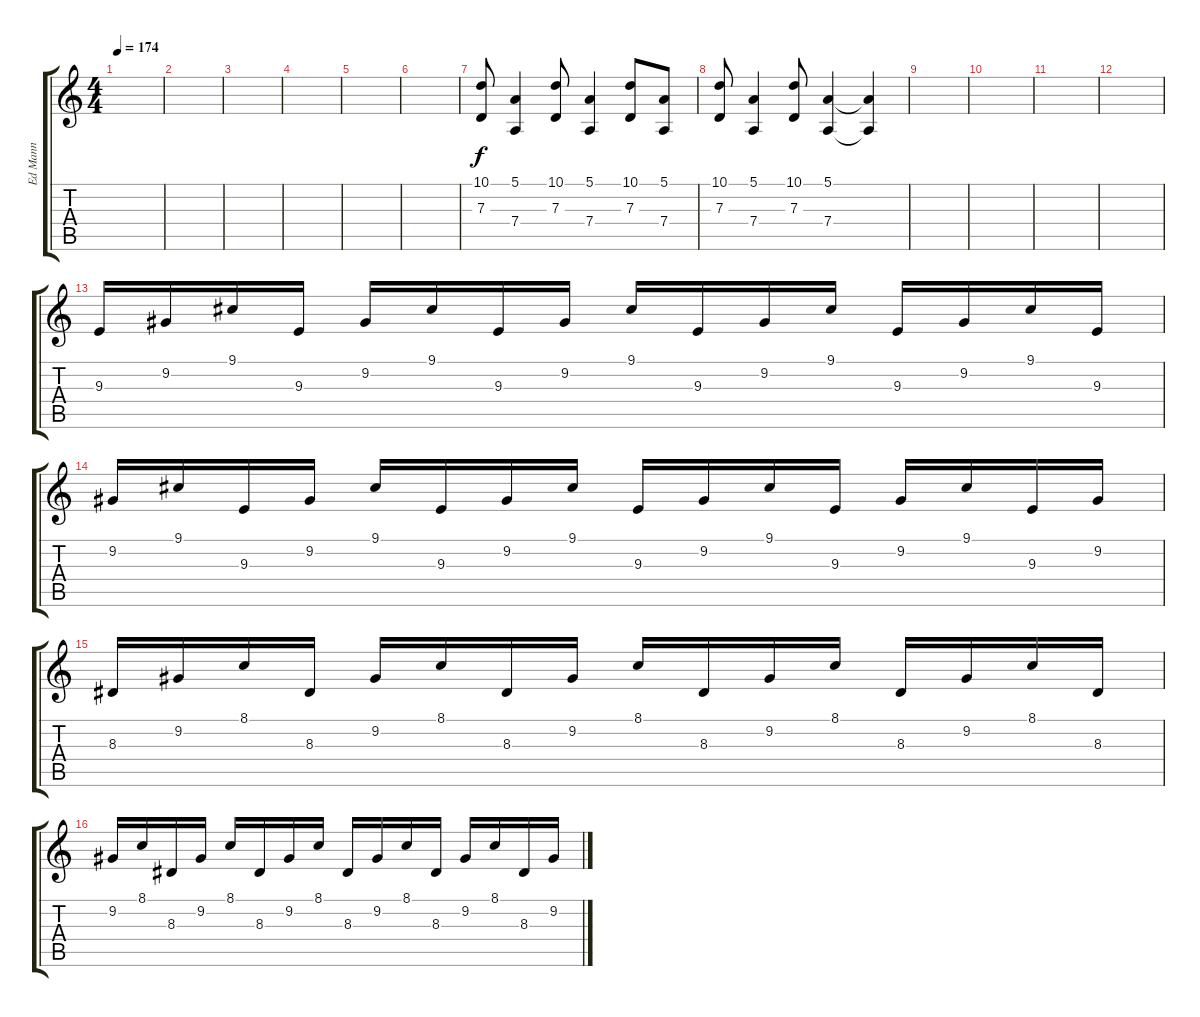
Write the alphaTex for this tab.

\track ("Ed Mann" "Ed Mann") {instrument marimba}
\staff {score tabs}
\tuning (E4 B3 G3 D3 A2 E2) {hide}
\ts (4 4)
\tempo 174
\clef g2
\ks c
|
|
|
|
|
|
(10.1 7.3).8 (5.1 7.4).4 (10.1 7.3).8 (5.1 7.4).4 (10.1 7.3).8 (5.1 7.4).8 |
(10.1 7.3).8 (5.1 7.4).4 (10.1 7.3).8 (5.1 7.4).4 (5.1{t} 7.4{t}).4 |
|
|
|
|
9.3.16 9.2.16 9.1.16 9.3.16 9.2.16 9.1.16 9.3.16 9.2.16 9.1.16 9.3.16 9.2.16 9.1.16 9.3.16 9.2.16 9.1.16 9.3.16 |
9.2.16 9.1.16 9.3.16 9.2.16 9.1.16 9.3.16 9.2.16 9.1.16 9.3.16 9.2.16 9.1.16 9.3.16 9.2.16 9.1.16 9.3.16 9.2.16 |
8.3.16 9.2.16 8.1.16 8.3.16 9.2.16 8.1.16 8.3.16 9.2.16 8.1.16 8.3.16 9.2.16 8.1.16 8.3.16 9.2.16 8.1.16 8.3.16 |
9.2.16 8.1.16 8.3.16 9.2.16 8.1.16 8.3.16 9.2.16 8.1.16 8.3.16 9.2.16 8.1.16 8.3.16 9.2.16 8.1.16 8.3.16 9.2.16
